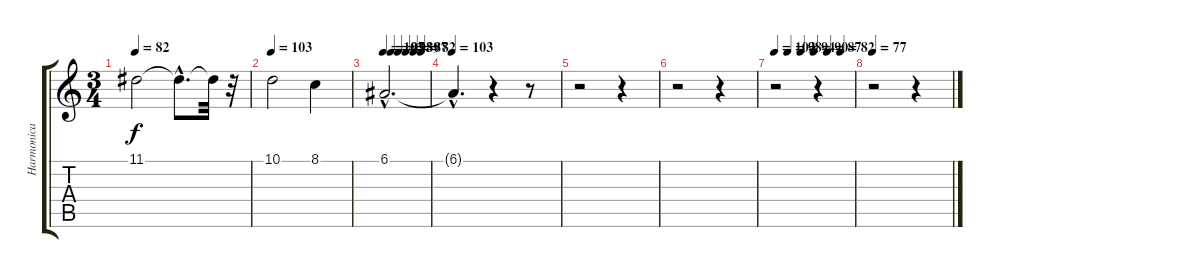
\track ("Harmonica" "Harmonica") {instrument harmonica}
\staff {score tabs}
\tuning (E4 B3 G3 D3 A2 E2) {hide}
\ts (3 4)
\tempo 82
\clef g2
\ks c
11.1.2{dy f} 11.1{hac t}.8{d} 11.1{t}.32 r.32 |
\tempo 103
10.1.2 8.1.4 |
\tempo 103
\tempo (97 0.16666666666666666)
\tempo (93 0.3333333333333333)
\tempo (89 0.5)
\tempo (87 0.6666666666666666)
\tempo (82 0.8333333333333334)
6.1{hac}.2{d} |
\tempo 103
6.1{hac t}.4{d} r.4 r.8 |
r.2 r.4 |
r.2 r.4 |
\tempo 103
\tempo (98 0.16666666666666666)
\tempo (94 0.3333333333333333)
\tempo (90 0.5)
\tempo (87 0.6666666666666666)
\tempo (82 0.8333333333333334)
r.2 r.4 |
\tempo 77
r.2 r.4
